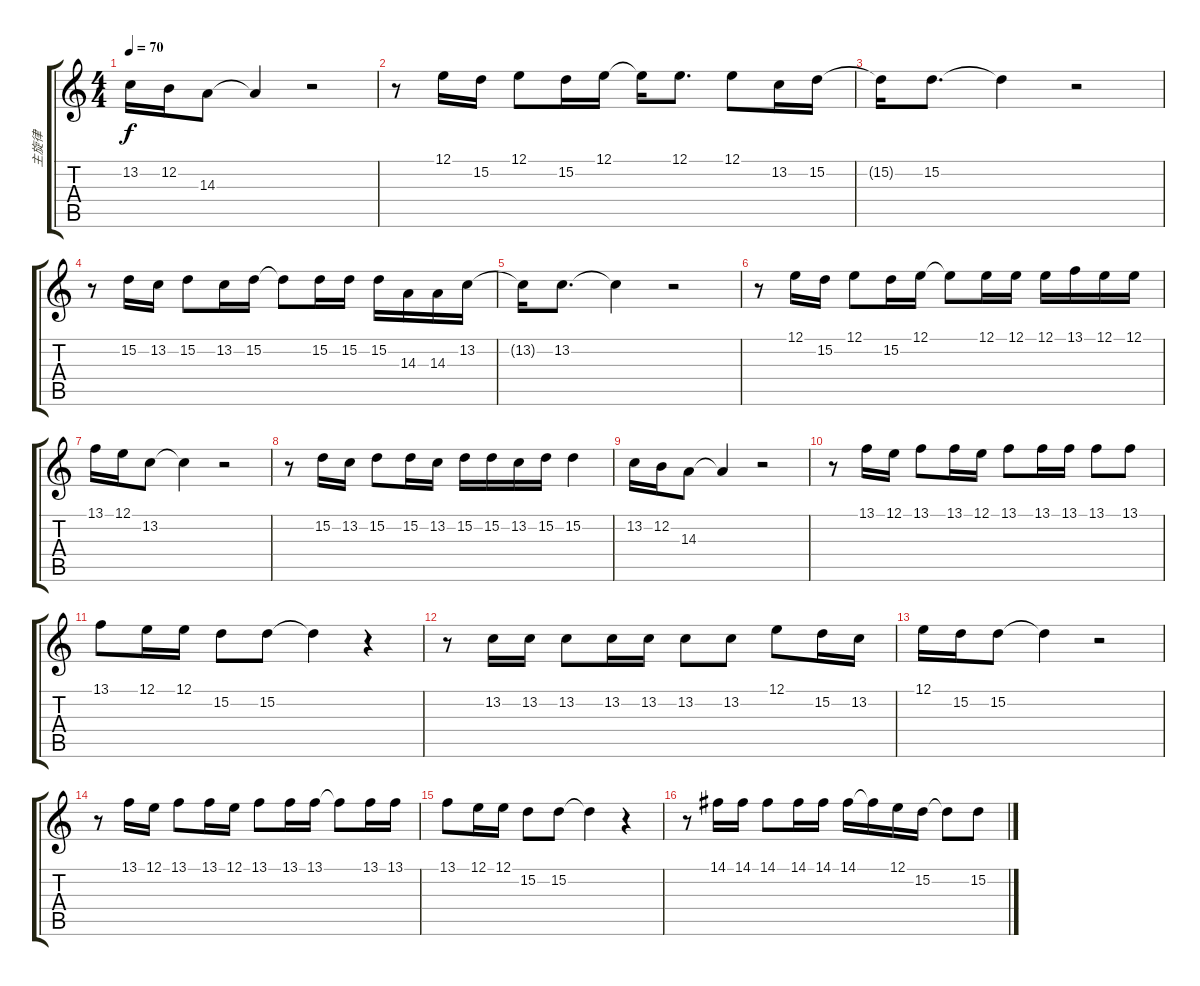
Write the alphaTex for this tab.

\track ("主旋律" "主旋律") {instrument englishhorn}
\staff {score tabs}
\tuning (E4 B3 G3 D3 A2 E2) {hide}
\ts (4 4)
\tempo 70
\clef g2
\ks c
13.2.16{dy f} 12.2.16 14.3.8 14.3{t}.4 r.2 |
r.8 12.1.16 15.2.16 12.1.8 15.2.16 12.1.16 12.1{t}.16 12.1.8{d} 12.1.8 13.2.16 15.2.16 |
15.2{t}.16 15.2.8{d} 15.2{t}.4 r.2 |
r.8 15.2.16 13.2.16 15.2.8 13.2.16 15.2.16 15.2{t}.8 15.2.16 15.2.16 15.2.16 14.3.16 14.3.16 13.2.16 |
13.2{t}.16 13.2.8{d} 13.2{t}.4 r.2 |
r.8 12.1.16 15.2.16 12.1.8 15.2.16 12.1.16 12.1{t}.8 12.1.16 12.1.16 12.1.16 13.1.16 12.1.16 12.1.16 |
13.1.16 12.1.16 13.2.8 13.2{t}.4 r.2 |
r.8 15.2.16 13.2.16 15.2.8 15.2.16 13.2.16 15.2.16 15.2.16 13.2.16 15.2.16 15.2.4 |
13.2.16 12.2.16 14.3.8 14.3{t}.4 r.2 |
r.8 13.1.16 12.1.16 13.1.8 13.1.16 12.1.16 13.1.8 13.1.16 13.1.16 13.1.8 13.1.8 |
13.1.8 12.1.16 12.1.16 15.2.8 15.2.8 15.2{t}.4 r.4 |
r.8 13.2.16 13.2.16 13.2.8 13.2.16 13.2.16 13.2.8 13.2.8 12.1.8 15.2.16 13.2.16 |
12.1.16 15.2.16 15.2.8 15.2{t}.4 r.2 |
r.8 13.1.16 12.1.16 13.1.8 13.1.16 12.1.16 13.1.8 13.1.16 13.1.16 13.1{t}.8 13.1.16 13.1.16 |
13.1.8 12.1.16 12.1.16 15.2.8 15.2.8 15.2{t}.4 r.4 |
r.8 14.1.16 14.1.16 14.1.8 14.1.16 14.1.16 14.1.16 14.1{t}.16 12.1.16 15.2.16 15.2{t}.8 15.2.8
